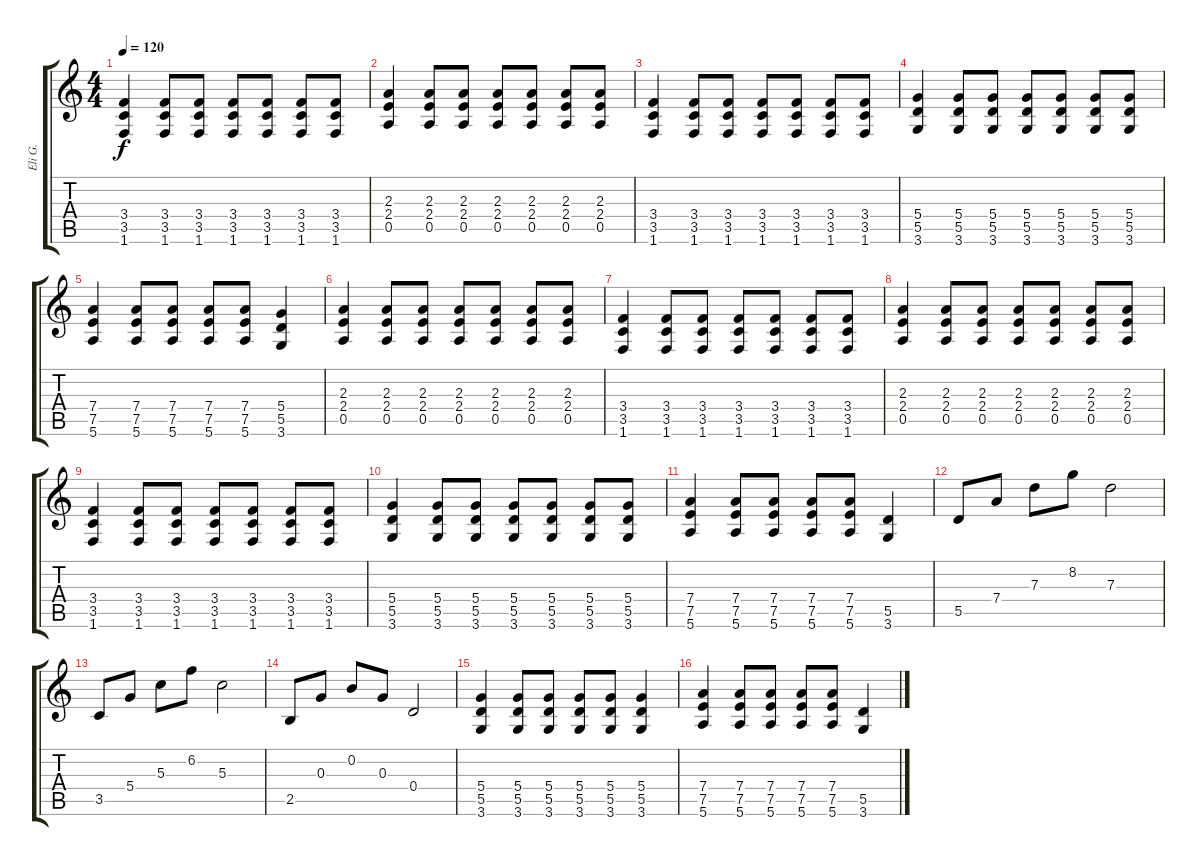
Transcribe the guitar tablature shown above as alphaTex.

\track ("Eli G." "Eli G.") {instrument distortionguitar}
\staff {score tabs}
\tuning (E4 B3 G3 D3 A2 E2) {hide}
\ts (4 4)
\tempo 120
\clef g2
\ks c
(3.4 3.5 1.6).4{dy f} (3.4 3.5 1.6).8 (3.4 3.5 1.6).8 (3.4 3.5 1.6).8 (3.4 3.5 1.6).8 (3.4 3.5 1.6).8 (3.4 3.5 1.6).8 |
(2.3 2.4 0.5).4 (2.3 2.4 0.5).8 (2.3 2.4 0.5).8 (2.3 2.4 0.5).8 (2.3 2.4 0.5).8 (2.3 2.4 0.5).8 (2.3 2.4 0.5).8 |
(3.4 3.5 1.6).4 (3.4 3.5 1.6).8 (3.4 3.5 1.6).8 (3.4 3.5 1.6).8 (3.4 3.5 1.6).8 (3.4 3.5 1.6).8 (3.4 3.5 1.6).8 |
(5.4 5.5 3.6).4 (5.4 5.5 3.6).8 (5.4 5.5 3.6).8 (5.4 5.5 3.6).8 (5.4 5.5 3.6).8 (5.4 5.5 3.6).8 (5.4 5.5 3.6).8 |
(7.4 7.5 5.6).4 (7.4 7.5 5.6).8 (7.4 7.5 5.6).8 (7.4 7.5 5.6).8 (7.4 7.5 5.6).8 (5.4 5.5 3.6).4 |
(2.3 2.4 0.5).4 (2.3 2.4 0.5).8 (2.3 2.4 0.5).8 (2.3 2.4 0.5).8 (2.3 2.4 0.5).8 (2.3 2.4 0.5).8 (2.3 2.4 0.5).8 |
(3.4 3.5 1.6).4 (3.4 3.5 1.6).8 (3.4 3.5 1.6).8 (3.4 3.5 1.6).8 (3.4 3.5 1.6).8 (3.4 3.5 1.6).8 (3.4 3.5 1.6).8 |
(2.3 2.4 0.5).4 (2.3 2.4 0.5).8 (2.3 2.4 0.5).8 (2.3 2.4 0.5).8 (2.3 2.4 0.5).8 (2.3 2.4 0.5).8 (2.3 2.4 0.5).8 |
(3.4 3.5 1.6).4 (3.4 3.5 1.6).8 (3.4 3.5 1.6).8 (3.4 3.5 1.6).8 (3.4 3.5 1.6).8 (3.4 3.5 1.6).8 (3.4 3.5 1.6).8 |
(5.4 5.5 3.6).4 (5.4 5.5 3.6).8 (5.4 5.5 3.6).8 (5.4 5.5 3.6).8 (5.4 5.5 3.6).8 (5.4 5.5 3.6).8 (5.4 5.5 3.6).8 |
(7.4 7.5 5.6).4 (7.4 7.5 5.6).8 (7.4 7.5 5.6).8 (7.4 7.5 5.6).8 (7.4 7.5 5.6).8 (5.5 3.6).4 |
5.5.8{instrument electricguitarclean} 7.4.8 7.3.8 8.2.8 7.3.2 |
3.5.8 5.4.8 5.3.8 6.2.8 5.3.2 |
2.5.8 0.3.8 0.2.8 0.3.8 0.4.2 |
(5.4 5.5 3.6).4{instrument distortionguitar} (5.4 5.5 3.6).8 (5.4 5.5 3.6).8 (5.4 5.5 3.6).8 (5.4 5.5 3.6).8 (5.4 5.5 3.6).4 |
(7.4 7.5 5.6).4 (7.4 7.5 5.6).8 (7.4 7.5 5.6).8 (7.4 7.5 5.6).8 (7.4 7.5 5.6).8 (5.5 3.6).4
